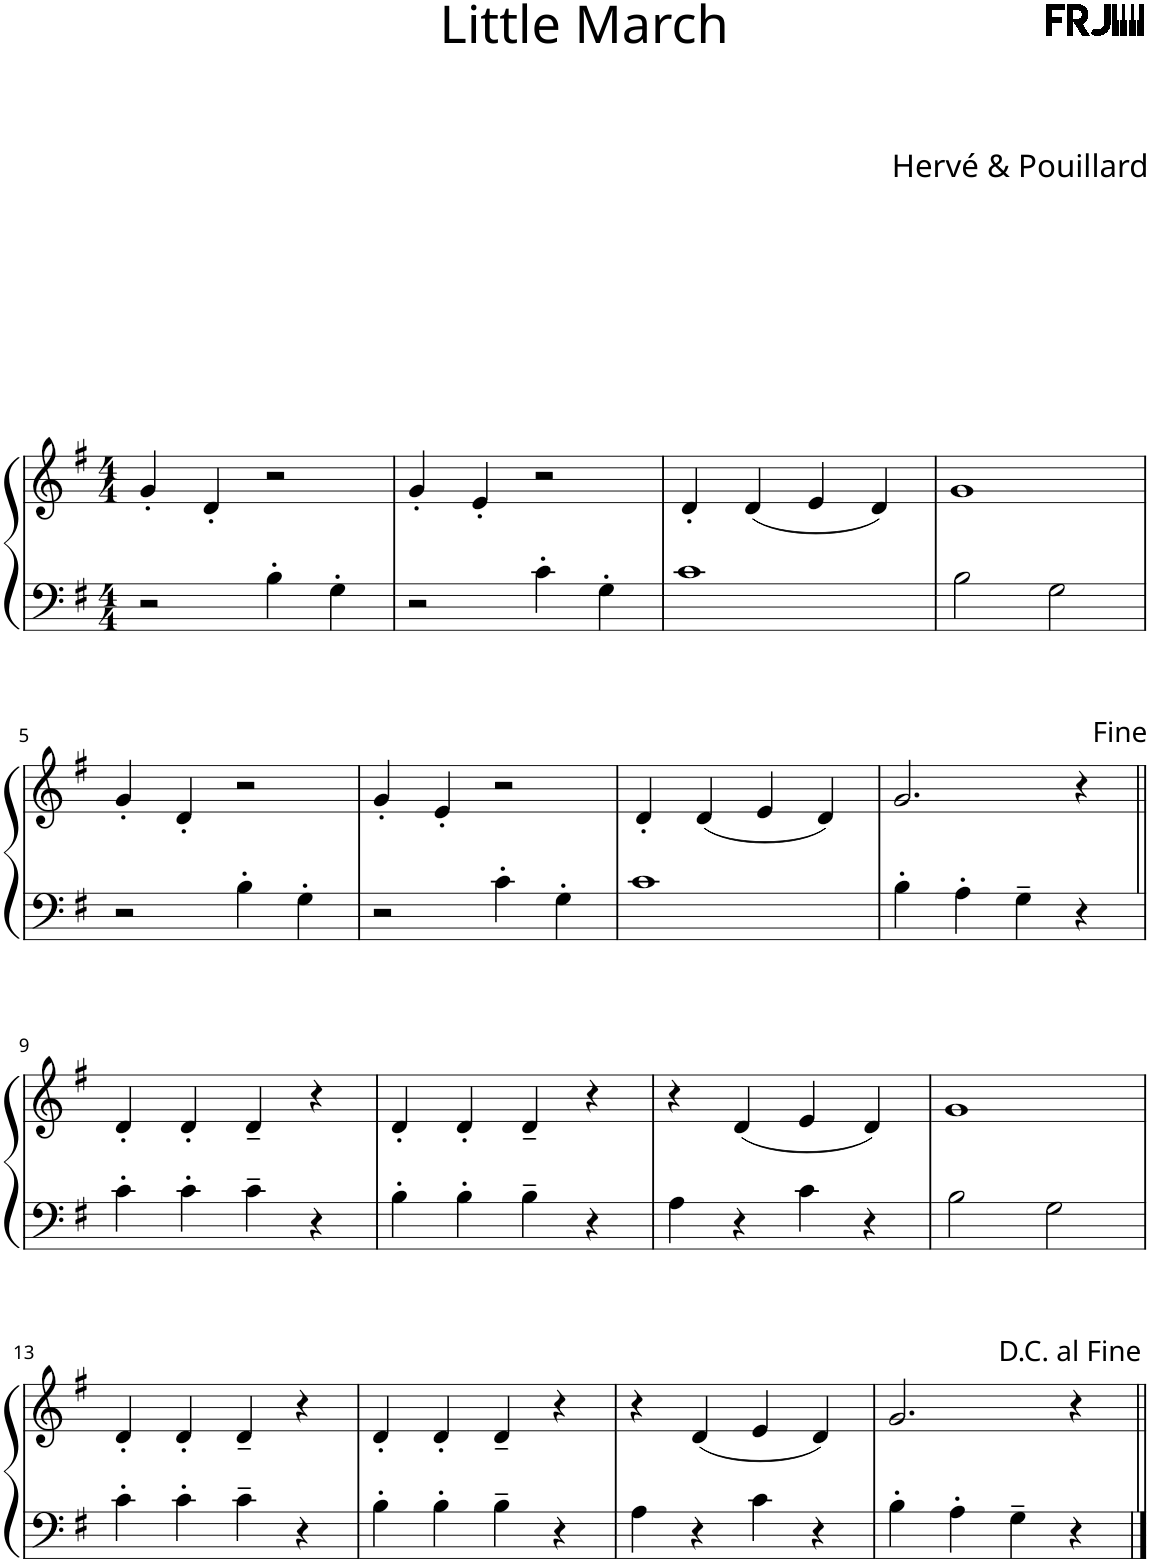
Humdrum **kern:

**kern	**kern
*part1	*part1
*staff2	*staff1
*I"Piano	*
*I'Pno.	*
*clefF4	*clefG2
*k[f#]	*k[f#]
*M4/4	*M4/4
=1	=1
2r	4g'/
.	4d'/
4B'<\	2r
4G'\	.
=2	=2
2r	4g'/
.	4e'/
4c'<\	2r
4G'\	.
=3	=3
1c	4d'/
.	(4d/
.	4e/
.	4d/)
=4	=4
2B\	1g
2G\	.
!!LO:LB:g=z
=5	=5
2r	4g'/
.	4d'/
4B'\	2r
4G'\	.
=6	=6
2r	4g'/
.	4e'/
4c'\	2r
4G'\	.
=7	=7
1c	4d'/
.	(4d/
.	4e/
.	4d/)
=8	=8
4B'\	2.g/
4A'\	.
4G~\	.
4r	4r
!!LO:LB:g=z
=9||	=9||
4c'<\	4d'/
4c'\	4d'/
4c~\	4d~/
4r	4r
=10	=10
4B'\	4d'/
4B'\	4d'/
4B~\	4d~/
4r	4r
=11	=11
4A<\	4r
4r	(4d/
4c<\	4e/
4r	4d/)
=12	=12
2B<\	1g
2G\	.
!!LO:LB:g=z
=13	=13
4c'\	4d'/
4c'\	4d'/
4c~\	4d~/
4r	4r
=14	=14
4B'\	4d'/
4B'\	4d'/
4B~\	4d~/
4r	4r
=15	=15
4A\	4r
4r	(4d/
4c\	4e/
4r	4d/)
=16	=16
4B'\	2.g/
4A'\	.
4G~\	.
4r	4r
=||	=||
*-	*-
